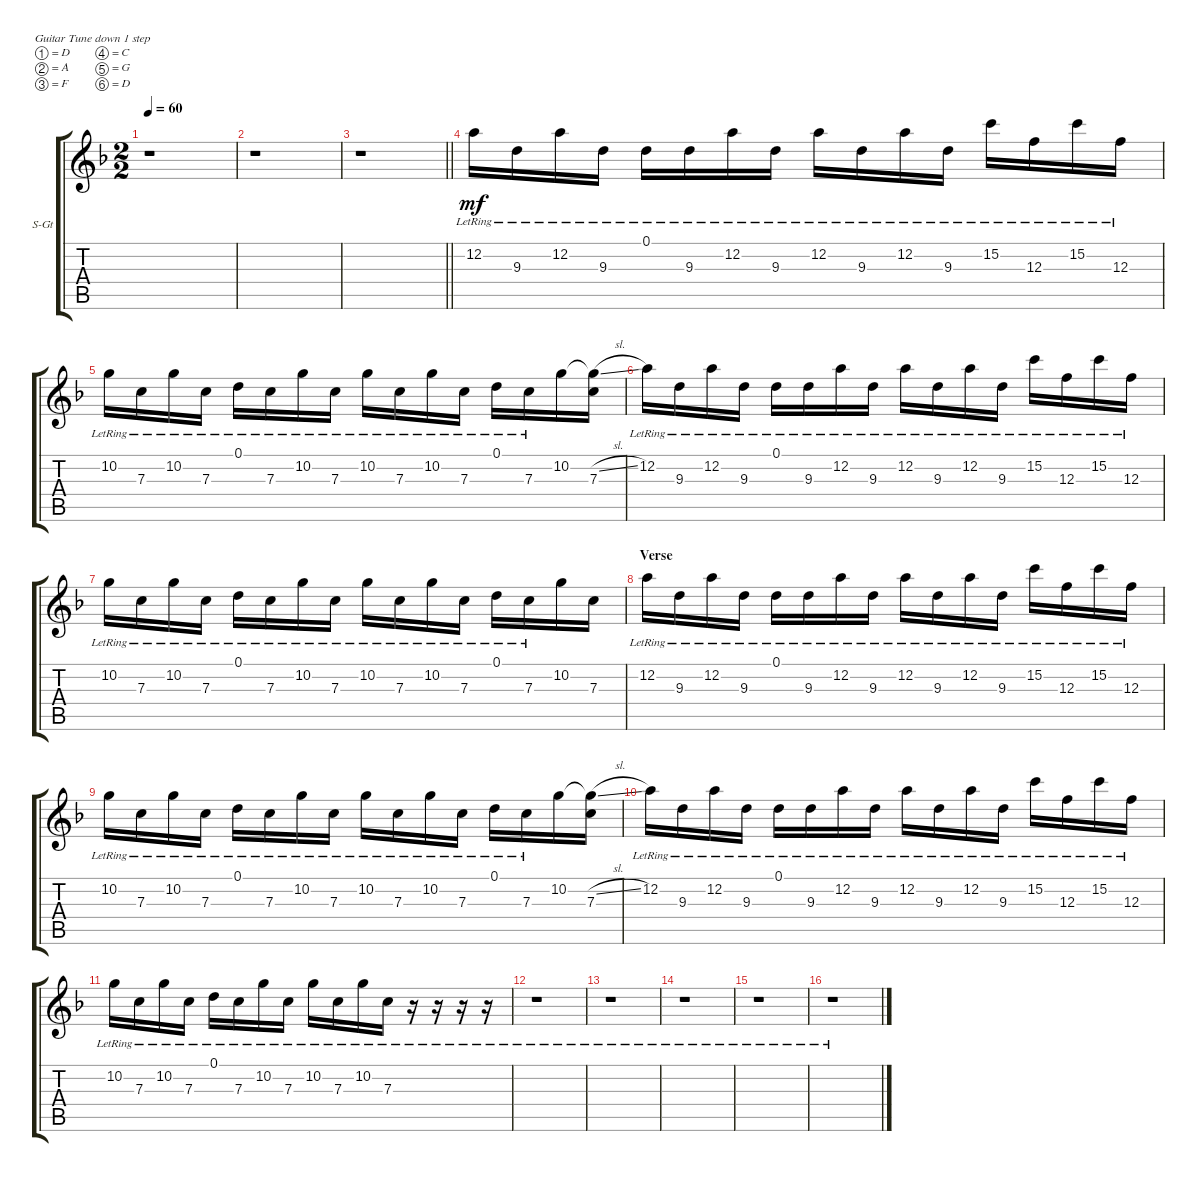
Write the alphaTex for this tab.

\bracketExtendMode groupsimilarinstruments
\firstSystemTrackNameOrientation horizontal
\otherSystemsTrackNameOrientation horizontal
\track ("Steel Guitar" "S-Gt") {instrument acousticguitarsteel}
\staff {score tabs}
\tuning (D4 A3 F3 C3 G2 D2)
\ts (2 2)
\tempo 60
\clef g2
\ks dminor
r.1{dy mf} |
r.1 |
\barLineRight lightlight
r.1 |
12.2{lr}.16 9.3{lr}.16 12.2{lr}.16 9.3{lr}.16 0.1{lr}.16 9.3{lr}.16 12.2{lr}.16 9.3{lr}.16 12.2{lr}.16 9.3{lr}.16 12.2{lr}.16 9.3{lr}.16 15.2{lr}.16 12.3{lr}.16 15.2{lr}.16 12.3{lr}.16 |
10.2{lr}.16 7.3{lr}.16 10.2{lr}.16 7.3{lr}.16 0.1{lr}.16 7.3{lr}.16 10.2{lr}.16 7.3{lr}.16 10.2{lr}.16 7.3{lr}.16 10.2{lr}.16 7.3{lr}.16 0.1{lr}.16 7.3{lr}.16 10.2.16 (7.3 10.2{sl t}).16 |
12.2{lr}.16 9.3{lr}.16 12.2{lr}.16 9.3{lr}.16 0.1{lr}.16 9.3{lr}.16 12.2{lr}.16 9.3{lr}.16 12.2{lr}.16 9.3{lr}.16 12.2{lr}.16 9.3{lr}.16 15.2{lr}.16 12.3{lr}.16 15.2{lr}.16 12.3{lr}.16 |
10.2{lr}.16 7.3{lr}.16 10.2{lr}.16 7.3{lr}.16 0.1{lr}.16 7.3{lr}.16 10.2{lr}.16 7.3{lr}.16 10.2{lr}.16 7.3{lr}.16 10.2{lr}.16 7.3{lr}.16 0.1{lr}.16 7.3{lr}.16 10.2.16 7.3.16 |
\section ("" "Verse ")
12.2{lr}.16 9.3{lr}.16 12.2{lr}.16 9.3{lr}.16 0.1{lr}.16 9.3{lr}.16 12.2{lr}.16 9.3{lr}.16 12.2{lr}.16 9.3{lr}.16 12.2{lr}.16 9.3{lr}.16 15.2{lr}.16 12.3{lr}.16 15.2{lr}.16 12.3{lr}.16 |
10.2{lr}.16 7.3{lr}.16 10.2{lr}.16 7.3{lr}.16 0.1{lr}.16 7.3{lr}.16 10.2{lr}.16 7.3{lr}.16 10.2{lr}.16 7.3{lr}.16 10.2{lr}.16 7.3{lr}.16 0.1{lr}.16 7.3{lr}.16 10.2.16 (7.3 10.2{sl t}).16 |
12.2{lr}.16 9.3{lr}.16 12.2{lr}.16 9.3{lr}.16 0.1{lr}.16 9.3{lr}.16 12.2{lr}.16 9.3{lr}.16 12.2{lr}.16 9.3{lr}.16 12.2{lr}.16 9.3{lr}.16 15.2{lr}.16 12.3{lr}.16 15.2{lr}.16 12.3{lr}.16 |
10.2{lr}.16 7.3{lr}.16 10.2{lr}.16 7.3{lr}.16 0.1{lr}.16 7.3{lr}.16 10.2{lr}.16 7.3{lr}.16 10.2{lr}.16 7.3{lr}.16 10.2{lr}.16 7.3{lr}.16 r.16 r.16 r.16 r.16 |
r.1 |
r.1 |
r.1 |
r.1 |
r.1
